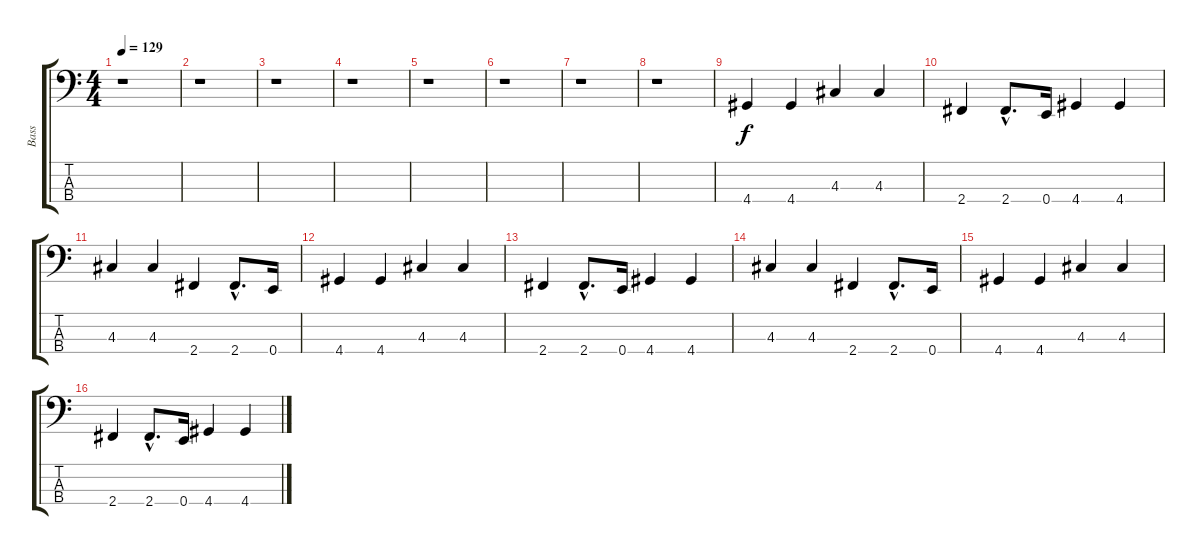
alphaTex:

\track ("Bass" "Bass") {instrument electricbassfinger}
\staff {score tabs}
\tuning (G2 D2 A1 E1) {hide}
\ts (4 4)
\tempo 129
\clef f4
\ks c
r.1{dy f instrument electricbassfinger} |
r.1 |
r.1 |
r.1 |
r.1 |
r.1 |
r.1 |
r.1 |
4.4.4 4.4.4 4.3.4 4.3.4 |
2.4.4 2.4{hac}.8{d} 0.4.16 4.4.4 4.4.4 |
4.3.4 4.3.4 2.4.4 2.4{hac}.8{d} 0.4.16 |
4.4.4 4.4.4 4.3.4 4.3.4 |
2.4.4 2.4{hac}.8{d} 0.4.16 4.4.4 4.4.4 |
4.3.4 4.3.4 2.4.4 2.4{hac}.8{d} 0.4.16 |
4.4.4 4.4.4 4.3.4 4.3.4 |
2.4.4 2.4{hac}.8{d} 0.4.16 4.4.4 4.4.4
